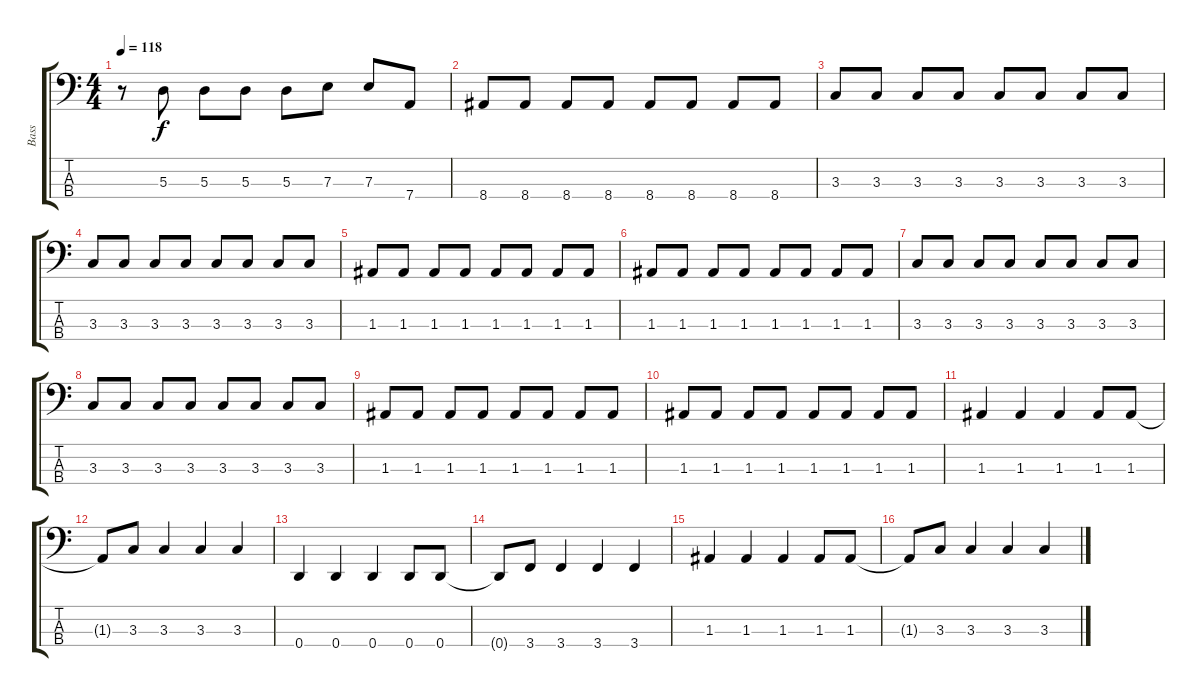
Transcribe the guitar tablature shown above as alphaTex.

\track ("Bass" "Bass") {instrument electricbassfinger}
\staff {score tabs}
\tuning (G2 D2 A1 D1) {hide}
\ts (4 4)
\tempo 118
\clef f4
\ks c
r.8{dy f} 5.3.8 5.3.8 5.3.8 5.3.8 7.3.8 7.3.8 7.4.8 |
8.4.8 8.4.8 8.4.8 8.4.8 8.4.8 8.4.8 8.4.8 8.4.8 |
3.3.8 3.3.8 3.3.8 3.3.8 3.3.8 3.3.8 3.3.8 3.3.8 |
3.3.8 3.3.8 3.3.8 3.3.8 3.3.8 3.3.8 3.3.8 3.3.8 |
1.3.8 1.3.8 1.3.8 1.3.8 1.3.8 1.3.8 1.3.8 1.3.8 |
1.3.8 1.3.8 1.3.8 1.3.8 1.3.8 1.3.8 1.3.8 1.3.8 |
3.3.8 3.3.8 3.3.8 3.3.8 3.3.8 3.3.8 3.3.8 3.3.8 |
3.3.8 3.3.8 3.3.8 3.3.8 3.3.8 3.3.8 3.3.8 3.3.8 |
1.3.8 1.3.8 1.3.8 1.3.8 1.3.8 1.3.8 1.3.8 1.3.8 |
1.3.8 1.3.8 1.3.8 1.3.8 1.3.8 1.3.8 1.3.8 1.3.8 |
1.3.4 1.3.4 1.3.4 1.3.8 1.3.8 |
1.3{t}.8 3.3.8 3.3.4 3.3.4 3.3.4 |
0.4.4 0.4.4 0.4.4 0.4.8 0.4.8 |
0.4{t}.8 3.4.8 3.4.4 3.4.4 3.4.4 |
1.3.4 1.3.4 1.3.4 1.3.8 1.3.8 |
1.3{t}.8 3.3.8 3.3.4 3.3.4 3.3.4
